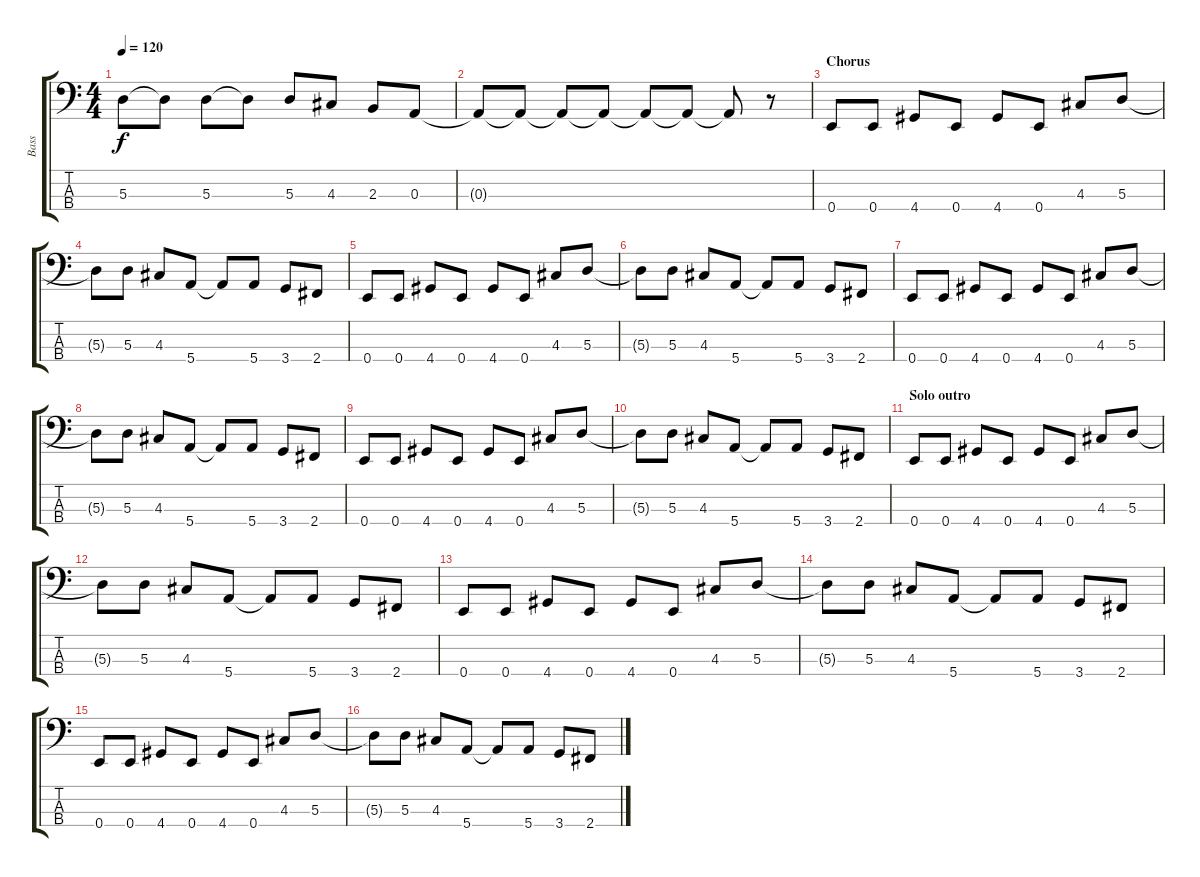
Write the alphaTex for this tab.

\track ("Bass" "Bass") {instrument electricbassfinger}
\staff {score tabs}
\tuning (G2 D2 A1 E1) {hide}
\ts (4 4)
\tempo 120
\clef f4
\ks c
5.3.8{dy f} 5.3{t}.8 5.3.8 5.3{t}.8 5.3.8 4.3.8 2.3.8 0.3.8 |
0.3{t}.8 0.3{t}.8 0.3{t}.8 0.3{t}.8 0.3{t}.8 0.3{t}.8 0.3{t}.8 r.8 |
\section ("" "Chorus")
0.4.8 0.4.8 4.4.8 0.4.8 4.4.8 0.4.8 4.3.8 5.3.8 |
5.3{t}.8 5.3.8 4.3.8 5.4.8 5.4{t}.8 5.4.8 3.4.8 2.4.8 |
0.4.8 0.4.8 4.4.8 0.4.8 4.4.8 0.4.8 4.3.8 5.3.8 |
5.3{t}.8 5.3.8 4.3.8 5.4.8 5.4{t}.8 5.4.8 3.4.8 2.4.8 |
0.4.8 0.4.8 4.4.8 0.4.8 4.4.8 0.4.8 4.3.8 5.3.8 |
5.3{t}.8 5.3.8 4.3.8 5.4.8 5.4{t}.8 5.4.8 3.4.8 2.4.8 |
0.4.8 0.4.8 4.4.8 0.4.8 4.4.8 0.4.8 4.3.8 5.3.8 |
5.3{t}.8 5.3.8 4.3.8 5.4.8 5.4{t}.8 5.4.8 3.4.8 2.4.8 |
\section ("" "Solo outro")
0.4.8 0.4.8 4.4.8 0.4.8 4.4.8 0.4.8 4.3.8 5.3.8 |
5.3{t}.8 5.3.8 4.3.8 5.4.8 5.4{t}.8 5.4.8 3.4.8 2.4.8 |
0.4.8 0.4.8 4.4.8 0.4.8 4.4.8 0.4.8 4.3.8 5.3.8 |
5.3{t}.8 5.3.8 4.3.8 5.4.8 5.4{t}.8 5.4.8 3.4.8 2.4.8 |
0.4.8 0.4.8 4.4.8 0.4.8 4.4.8 0.4.8 4.3.8 5.3.8 |
5.3{t}.8 5.3.8 4.3.8 5.4.8 5.4{t}.8 5.4.8 3.4.8 2.4.8
